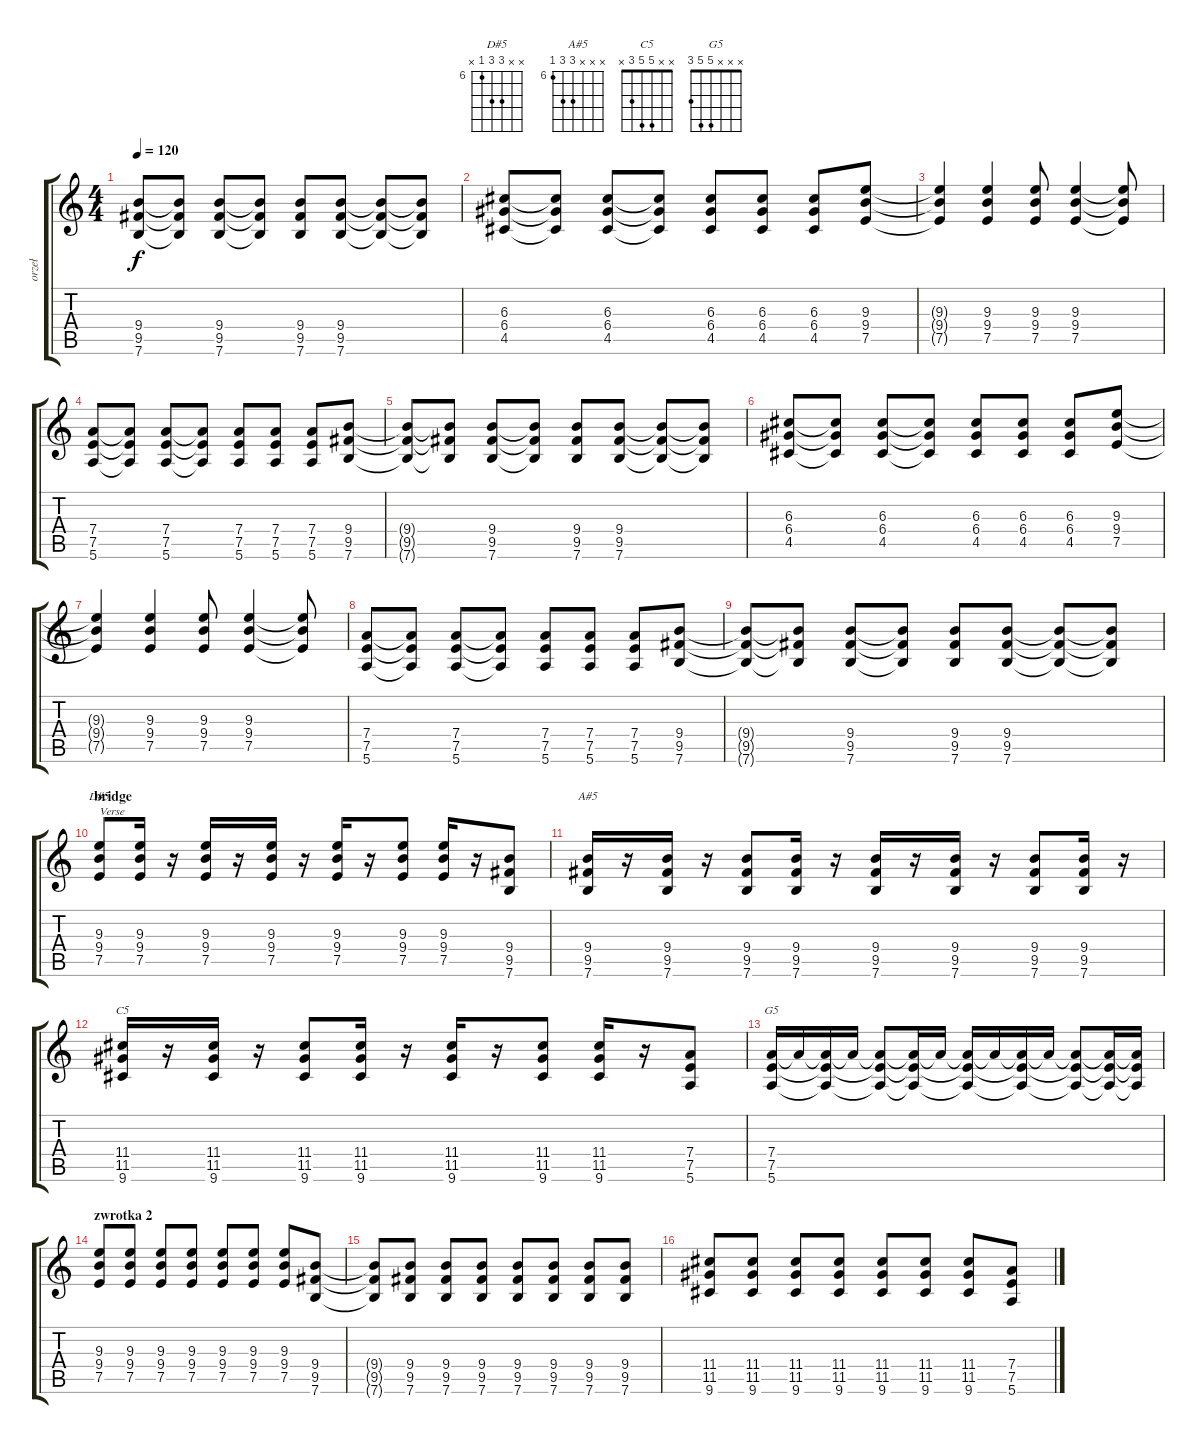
\track ("orzeł" "orzeł") {instrument overdrivenguitar}
\staff {score tabs}
\tuning (E4 B3 G3 D3 A2 E2) {hide}
\chord ("D#5" x x 8 8 6 x) {firstfret 6}
\chord ("A#5" x x x 8 8 6) {firstfret 6}
\chord ("C5" x x 5 5 3 x)
\chord ("G5" x x x 5 5 3)
\ts (4 4)
\tempo 120
\clef g2
\ks c
(9.4{t} 9.5{t} 7.6{t}).8{dy f} (9.4{t} 9.5{t} 7.6{t}).8 (9.4 9.5 7.6).8 (9.4{t} 9.5{t} 7.6{t}).8 (9.4 9.5 7.6).8 (9.4 9.5 7.6).8 (9.4{t} 9.5{t} 7.6{t}).8 (9.4{t} 9.5{t} 7.6{t}).8 |
(6.3 6.4 4.5).8 (6.3{t} 6.4{t} 4.5{t}).8 (6.3 6.4 4.5).8 (6.3{t} 6.4{t} 4.5{t}).8 (6.3 6.4 4.5).8 (6.3 6.4 4.5).8 (6.3 6.4 4.5).8 (9.3 9.4 7.5).8 |
(9.3{t} 9.4{t} 7.5{t}).4 (9.3 9.4 7.5).4 (9.3 9.4 7.5).8 (9.3 9.4 7.5).4 (9.3{t} 9.4{t} 7.5{t}).8 |
(7.4 7.5 5.6).8 (7.4{t} 7.5{t} 5.6{t}).8 (7.4 7.5 5.6).8 (7.4{t} 7.5{t} 5.6{t}).8 (7.4 7.5 5.6).8 (7.4 7.5 5.6).8 (7.4 7.5 5.6).8 (9.4 9.5 7.6).8 |
(9.4{t} 9.5{t} 7.6{t}).8 (9.4{t} 9.5{t} 7.6{t}).8 (9.4 9.5 7.6).8 (9.4{t} 9.5{t} 7.6{t}).8 (9.4 9.5 7.6).8 (9.4 9.5 7.6).8 (9.4{t} 9.5{t} 7.6{t}).8 (9.4{t} 9.5{t} 7.6{t}).8 |
(6.3 6.4 4.5).8 (6.3{t} 6.4{t} 4.5{t}).8 (6.3 6.4 4.5).8 (6.3{t} 6.4{t} 4.5{t}).8 (6.3 6.4 4.5).8 (6.3 6.4 4.5).8 (6.3 6.4 4.5).8 (9.3 9.4 7.5).8 |
(9.3{t} 9.4{t} 7.5{t}).4 (9.3 9.4 7.5).4 (9.3 9.4 7.5).8 (9.3 9.4 7.5).4 (9.3{t} 9.4{t} 7.5{t}).8 |
(7.4 7.5 5.6).8 (7.4{t} 7.5{t} 5.6{t}).8 (7.4 7.5 5.6).8 (7.4{t} 7.5{t} 5.6{t}).8 (7.4 7.5 5.6).8 (7.4 7.5 5.6).8 (7.4 7.5 5.6).8 (9.4 9.5 7.6).8 |
(9.4{t} 9.5{t} 7.6{t}).8 (9.4{t} 9.5{t} 7.6{t}).8 (9.4 9.5 7.6).8 (9.4{t} 9.5{t} 7.6{t}).8 (9.4 9.5 7.6).8 (9.4 9.5 7.6).8 (9.4{t} 9.5{t} 7.6{t}).8 (9.4{t} 9.5{t} 7.6{t}).8 |
\section ("" "bridge")
(9.3 9.4 7.5).8{ch "D#5" txt "Verse"} (9.3 9.4 7.5).16 r.16 (9.3 9.4 7.5).16 r.16 (9.3 9.4 7.5).16 r.16 (9.3 9.4 7.5).16 r.16 (9.3 9.4 7.5).8 (9.3 9.4 7.5).16 r.16 (9.4 9.5 7.6).8 |
(9.4 9.5 7.6).16{ch "A#5"} r.16 (9.4 9.5 7.6).16 r.16 (9.4 9.5 7.6).8 (9.4 9.5 7.6).16 r.16 (9.4 9.5 7.6).16 r.16 (9.4 9.5 7.6).16 r.16 (9.4 9.5 7.6).8 (9.4 9.5 7.6).16 r.16 |
(11.4 11.5 9.6).16{ch "C5"} r.16 (11.4 11.5 9.6).16 r.16 (11.4 11.5 9.6).8 (11.4 11.5 9.6).16 r.16 (11.4 11.5 9.6).16 r.16 (11.4 11.5 9.6).8 (11.4 11.5 9.6).16 r.16 (7.4 7.5 5.6).8 |
(7.4 7.5 5.6).16{ch "G5"} 7.4{t}.16 (7.4{t} 7.5{t} 5.6{t}).16 7.4{t}.16 (7.4{t} 7.5{t} 5.6{t}).8 (7.4{t} 7.5{t} 5.6{t}).16 7.4{t}.16 (7.4{t} 7.5{t} 5.6{t}).16 7.4{t}.16 (7.4{t} 7.5{t} 5.6{t}).16 7.4{t}.16 (7.4{t} 7.5{t} 5.6{t}).8 (7.4{t} 7.5{t} 5.6{t}).16 (7.4{t} 7.5{t} 5.6{t}).16 |
\section ("" "zwrotka 2")
(9.3 9.4 7.5).8 (9.3 9.4 7.5).8 (9.3 9.4 7.5).8 (9.3 9.4 7.5).8 (9.3 9.4 7.5).8 (9.3 9.4 7.5).8 (9.3 9.4 7.5).8 (9.4 9.5 7.6).8 |
(9.4{t} 9.5{t} 7.6{t}).8 (9.4 9.5 7.6).8 (9.4 9.5 7.6).8 (9.4 9.5 7.6).8 (9.4 9.5 7.6).8 (9.4 9.5 7.6).8 (9.4 9.5 7.6).8 (9.4 9.5 7.6).8 |
(11.4 11.5 9.6).8 (11.4 11.5 9.6).8 (11.4 11.5 9.6).8 (11.4 11.5 9.6).8 (11.4 11.5 9.6).8 (11.4 11.5 9.6).8 (11.4 11.5 9.6).8 (7.4 7.5 5.6).8
